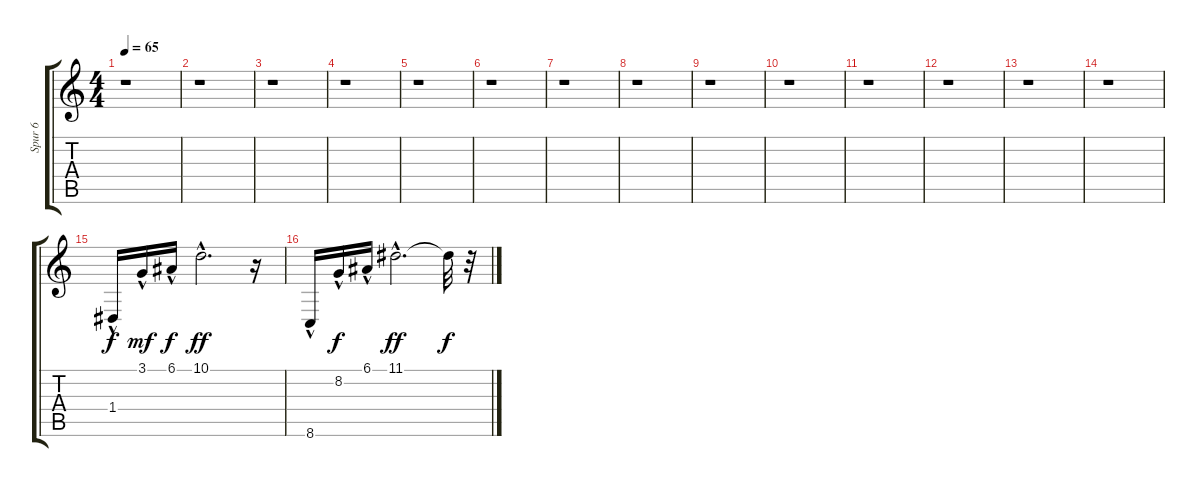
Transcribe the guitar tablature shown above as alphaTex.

\track ("Spur 6" "Spur 6") {instrument electricpiano2}
\staff {score tabs}
\tuning (E4 B3 G3 D3 A2 E2) {hide}
\ts (4 4)
\tempo 65
\clef g2
\ks c
r.1{dy f instrument electricpiano2} |
r.1 |
r.1 |
r.1 |
r.1 |
r.1 |
r.1 |
r.1 |
r.1 |
r.1 |
r.1 |
r.1 |
r.1 |
r.1 |
1.4{hac}.16 3.1{hac}.16{dy mf} 6.1{hac}.16{dy f} 10.1{hac}.2{d dy ff} r.16 |
8.6{hac}.16 8.2{hac}.16{dy f} 6.1{hac}.16 11.1{hac}.2{d dy ff} 11.1{t}.32{dy f} r.32
